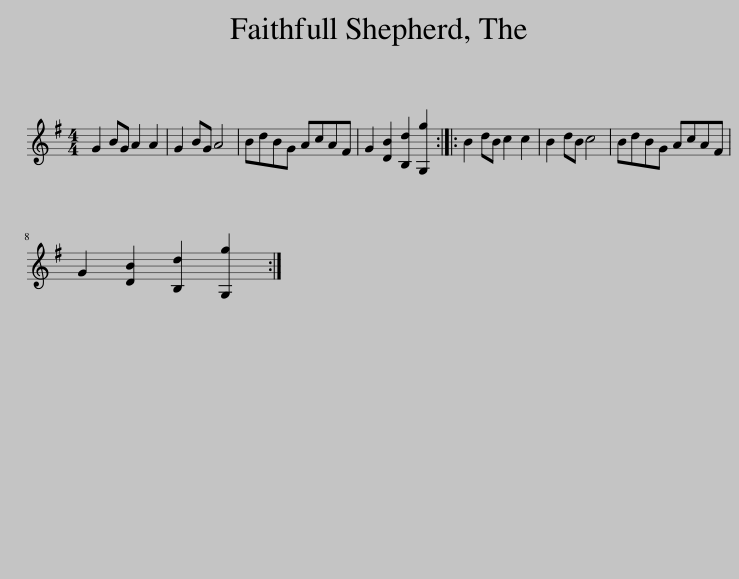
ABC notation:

X:1
L:1/8
M:4/4
I:linebreak $
K:G
V:1 treble
V:1
 G2 BG A2 A2 | G2 BG A4 | BdBG AcAF | G2 [DB]2 [B,d]2 [G,g]2 :: B2 dB c2 c2 | %5
 B2 dB c4 | BdBG AcAF |$ G2 [DB]2 [B,d]2 [G,g]2 :| %8
